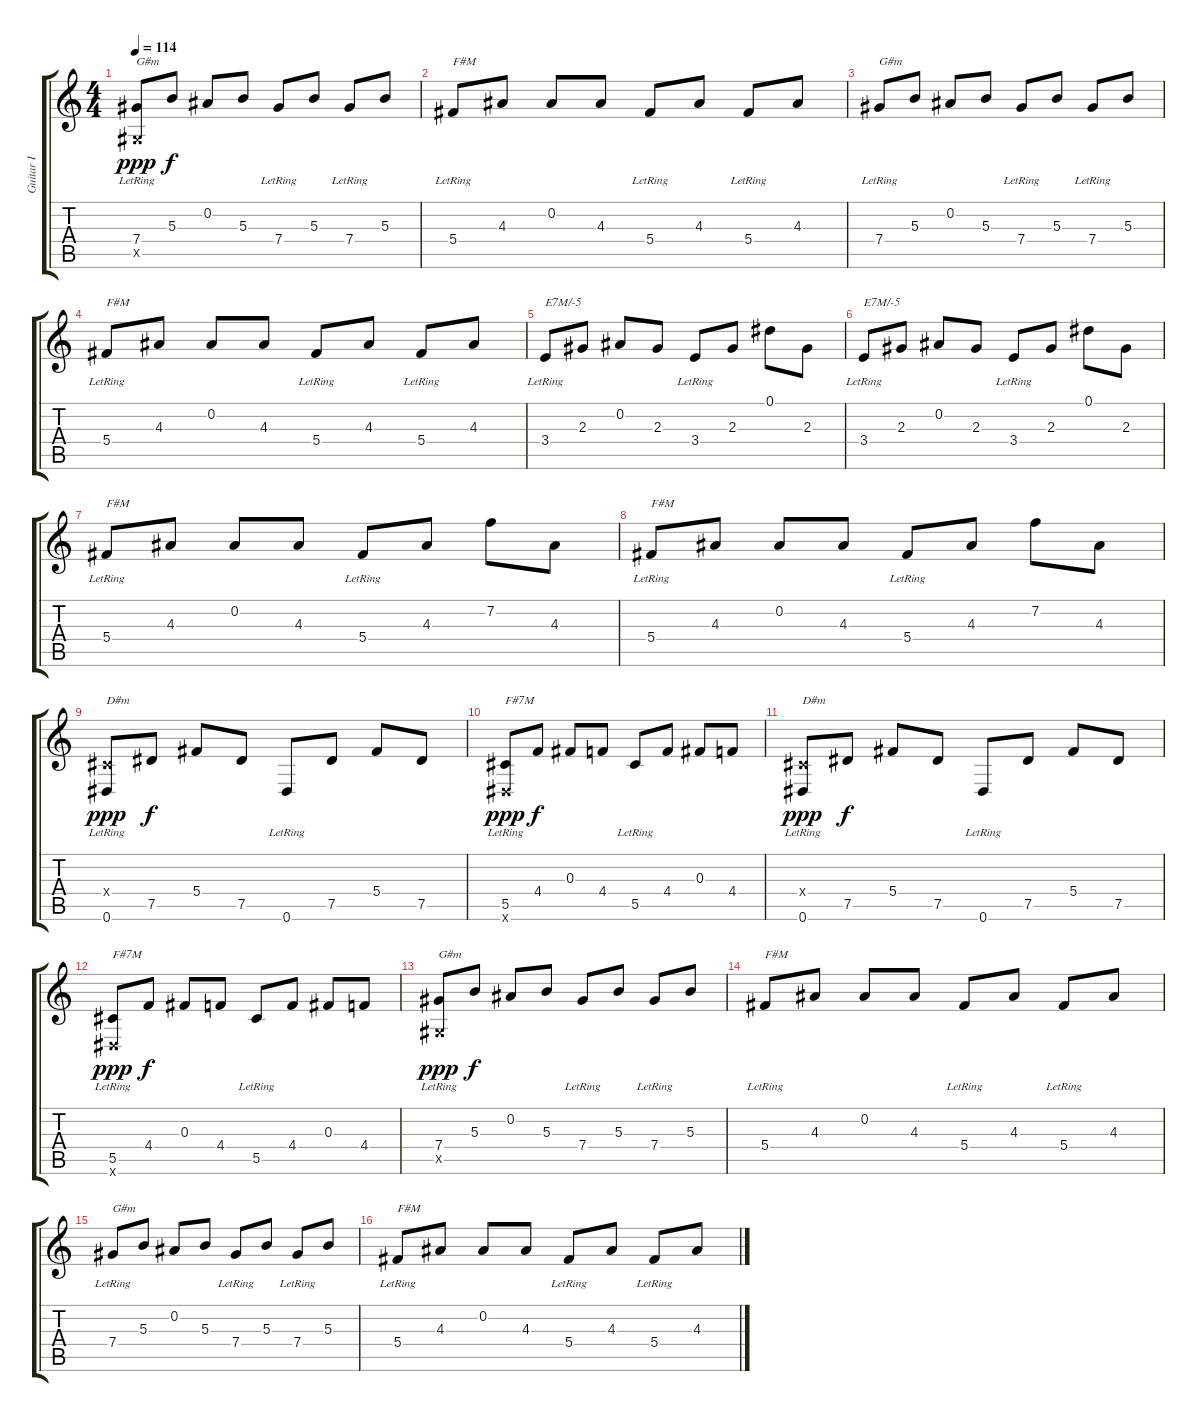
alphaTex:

\track ("Guitar I" "Guitar I") {instrument acousticguitarsteel}
\staff {score tabs}
\tuning (Eb4 Bb3 Gb3 Db3 Ab2 Eb2) {hide}
\ts (4 4)
\tempo 114
\clef g2
\ks c
(7.4{lr} 0.5{x}).8{txt "G#m" dy ppp} 5.3.8{dy f} 0.2.8 5.3.8 7.4{lr}.8 5.3.8 7.4{lr}.8 5.3.8 |
5.4{lr}.8{txt "F#M"} 4.3.8 0.2.8 4.3.8 5.4{lr}.8 4.3.8 5.4{lr}.8 4.3.8 |
7.4{lr}.8{txt "G#m"} 5.3.8 0.2.8 5.3.8 7.4{lr}.8 5.3.8 7.4{lr}.8 5.3.8 |
5.4{lr}.8{txt "F#M"} 4.3.8 0.2.8 4.3.8 5.4{lr}.8 4.3.8 5.4{lr}.8 4.3.8 |
3.4{lr}.8{txt "E7M/-5"} 2.3.8 0.2.8 2.3.8 3.4{lr}.8 2.3.8 0.1.8 2.3.8 |
3.4{lr}.8{txt "E7M/-5"} 2.3.8 0.2.8 2.3.8 3.4{lr}.8 2.3.8 0.1.8 2.3.8 |
5.4{lr}.8{txt "F#M"} 4.3.8 0.2.8 4.3.8 5.4{lr}.8 4.3.8 7.2.8 4.3.8 |
5.4{lr}.8{txt "F#M"} 4.3.8 0.2.8 4.3.8 5.4{lr}.8 4.3.8 7.2.8 4.3.8 |
(0.4{x} 0.6{lr}).8{txt "D#m" dy ppp} 7.5.8{dy f} 5.4.8 7.5.8 0.6{lr}.8 7.5.8 5.4.8 7.5.8 |
(5.5{lr} 0.6{x}).8{txt "F#7M" dy ppp} 4.4.8{dy f} 0.3.8 4.4.8 5.5{lr}.8 4.4.8 0.3.8 4.4.8 |
(0.4{x} 0.6{lr}).8{txt "D#m" dy ppp} 7.5.8{dy f} 5.4.8 7.5.8 0.6{lr}.8 7.5.8 5.4.8 7.5.8 |
(5.5{lr} 0.6{x}).8{txt "F#7M" dy ppp} 4.4.8{dy f} 0.3.8 4.4.8 5.5{lr}.8 4.4.8 0.3.8 4.4.8 |
(7.4{lr} 0.5{x}).8{txt "G#m" dy ppp} 5.3.8{dy f} 0.2.8 5.3.8 7.4{lr}.8 5.3.8 7.4{lr}.8 5.3.8 |
5.4{lr}.8{txt "F#M"} 4.3.8 0.2.8 4.3.8 5.4{lr}.8 4.3.8 5.4{lr}.8 4.3.8 |
7.4{lr}.8{txt "G#m"} 5.3.8 0.2.8 5.3.8 7.4{lr}.8 5.3.8 7.4{lr}.8 5.3.8 |
5.4{lr}.8{txt "F#M"} 4.3.8 0.2.8 4.3.8 5.4{lr}.8 4.3.8 5.4{lr}.8 4.3.8
